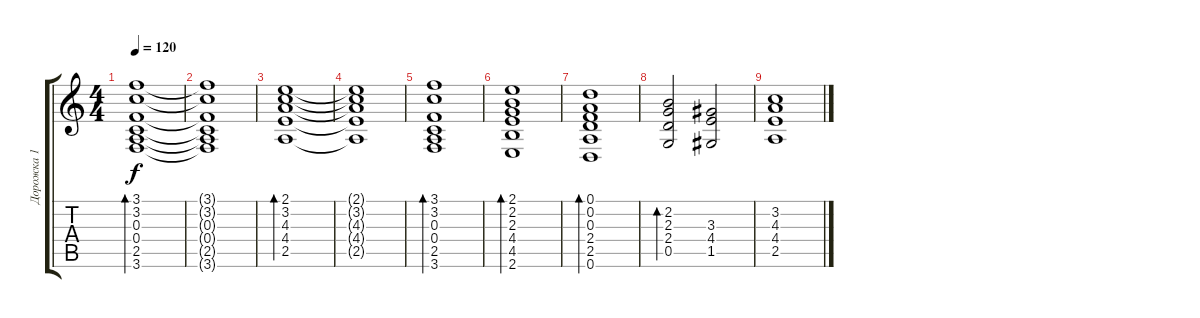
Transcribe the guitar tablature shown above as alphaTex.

\track ("Дорожка 1" "Дорожка 1") {instrument acousticguitarsteel}
\staff {score tabs}
\tuning (D4 A3 F3 C3 G2 D2) {hide}
\ts (4 4)
\tempo 120
\clef g2
\ks c
(3.1 3.2 0.3 0.4 2.5 3.6).1{bd 120 dy f} |
(3.1{t} 3.2{t} 0.3{t} 0.4{t} 2.5{t} 3.6{t}).1 |
(2.1 3.2 4.3 4.4 2.5).1{bd 120} |
(2.1{t} 3.2{t} 4.3{t} 4.4{t} 2.5{t}).1 |
(3.1 3.2 0.3 0.4 2.5 3.6).1{bd 120} |
(2.1 2.2 2.3 4.4 4.5 2.6).1{bd 120} |
(0.1 0.2 0.3 2.4 2.5 0.6).1{bd 120} |
(2.2 2.3 2.4 0.5).2{bd 120} (3.3 4.4 1.5).2 |
(3.2 4.3 4.4 2.5).1
